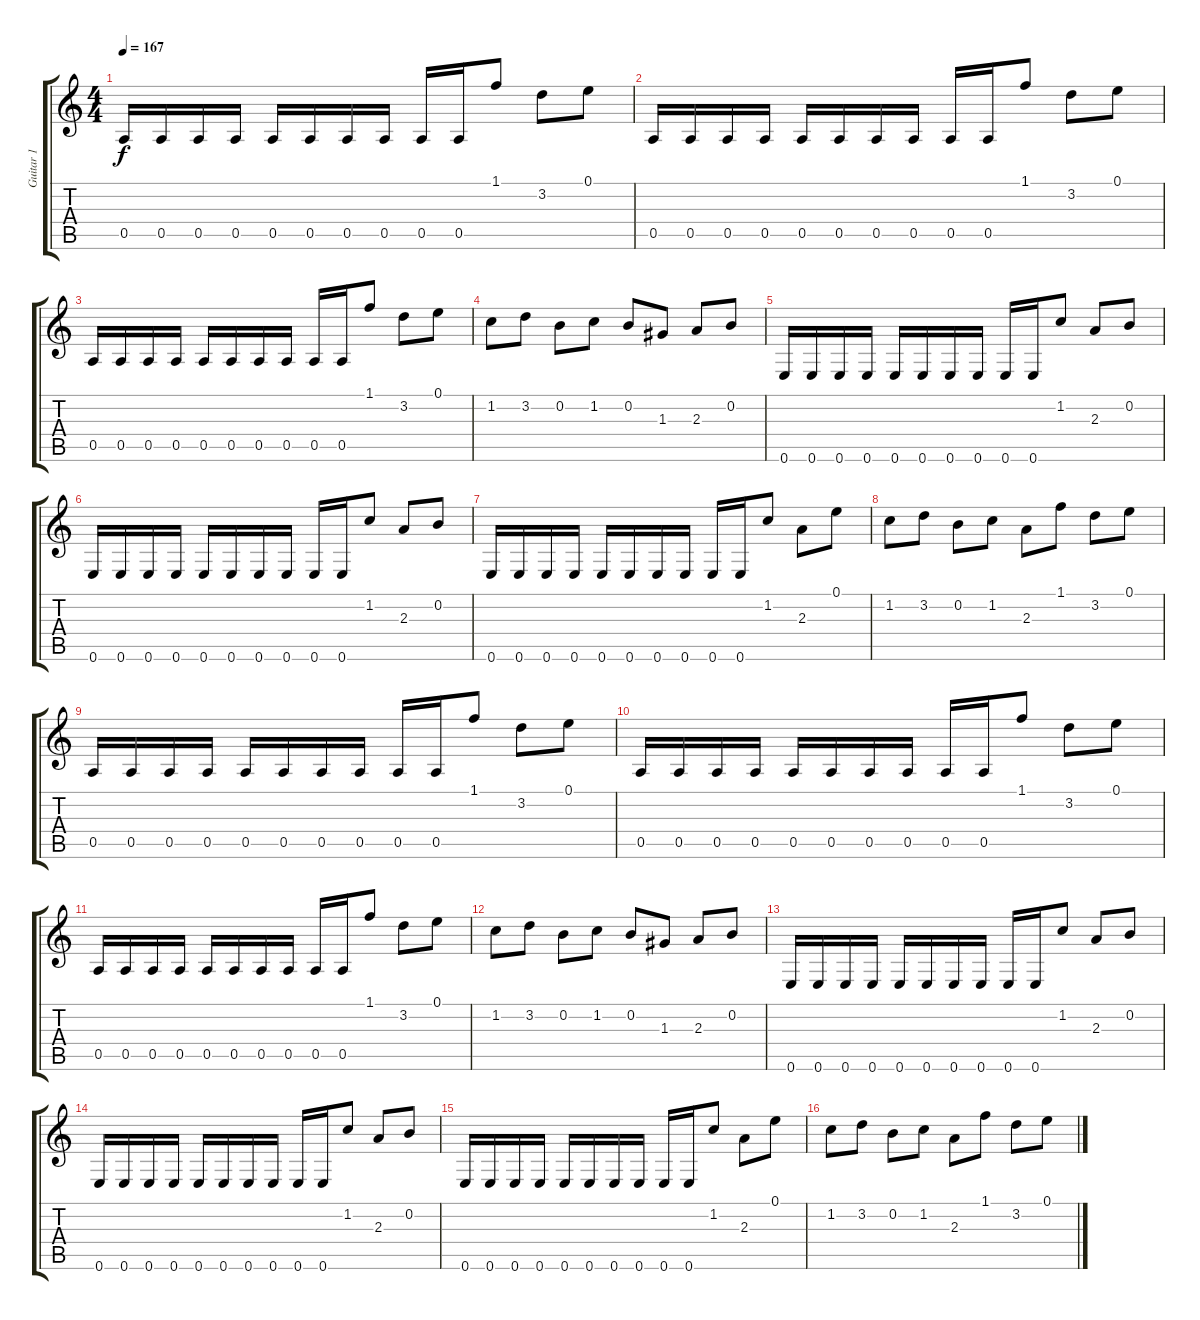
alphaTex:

\track ("Guitar 1" "Guitar 1") {instrument distortionguitar}
\staff {score tabs}
\tuning (E4 B3 G3 D3 A2 E2) {hide}
\ts (4 4)
\tempo 167
\clef g2
\ks c
0.5.16{dy f} 0.5.16 0.5.16 0.5.16 0.5.16 0.5.16 0.5.16 0.5.16 0.5.16 0.5.16 1.1.8 3.2.8 0.1.8 |
0.5.16 0.5.16 0.5.16 0.5.16 0.5.16 0.5.16 0.5.16 0.5.16 0.5.16 0.5.16 1.1.8 3.2.8 0.1.8 |
0.5.16 0.5.16 0.5.16 0.5.16 0.5.16 0.5.16 0.5.16 0.5.16 0.5.16 0.5.16 1.1.8 3.2.8 0.1.8 |
1.2.8 3.2.8 0.2.8 1.2.8 0.2.8 1.3.8 2.3.8 0.2.8 |
0.6.16 0.6.16 0.6.16 0.6.16 0.6.16 0.6.16 0.6.16 0.6.16 0.6.16 0.6.16 1.2.8 2.3.8 0.2.8 |
0.6.16 0.6.16 0.6.16 0.6.16 0.6.16 0.6.16 0.6.16 0.6.16 0.6.16 0.6.16 1.2.8 2.3.8 0.2.8 |
0.6.16 0.6.16 0.6.16 0.6.16 0.6.16 0.6.16 0.6.16 0.6.16 0.6.16 0.6.16 1.2.8 2.3.8 0.1.8 |
1.2.8 3.2.8 0.2.8 1.2.8 2.3.8 1.1.8 3.2.8 0.1.8 |
0.5.16 0.5.16 0.5.16 0.5.16 0.5.16 0.5.16 0.5.16 0.5.16 0.5.16 0.5.16 1.1.8 3.2.8 0.1.8 |
0.5.16 0.5.16 0.5.16 0.5.16 0.5.16 0.5.16 0.5.16 0.5.16 0.5.16 0.5.16 1.1.8 3.2.8 0.1.8 |
0.5.16 0.5.16 0.5.16 0.5.16 0.5.16 0.5.16 0.5.16 0.5.16 0.5.16 0.5.16 1.1.8 3.2.8 0.1.8 |
1.2.8 3.2.8 0.2.8 1.2.8 0.2.8 1.3.8 2.3.8 0.2.8 |
0.6.16 0.6.16 0.6.16 0.6.16 0.6.16 0.6.16 0.6.16 0.6.16 0.6.16 0.6.16 1.2.8 2.3.8 0.2.8 |
0.6.16 0.6.16 0.6.16 0.6.16 0.6.16 0.6.16 0.6.16 0.6.16 0.6.16 0.6.16 1.2.8 2.3.8 0.2.8 |
0.6.16 0.6.16 0.6.16 0.6.16 0.6.16 0.6.16 0.6.16 0.6.16 0.6.16 0.6.16 1.2.8 2.3.8 0.1.8 |
1.2.8 3.2.8 0.2.8 1.2.8 2.3.8 1.1.8 3.2.8 0.1.8
